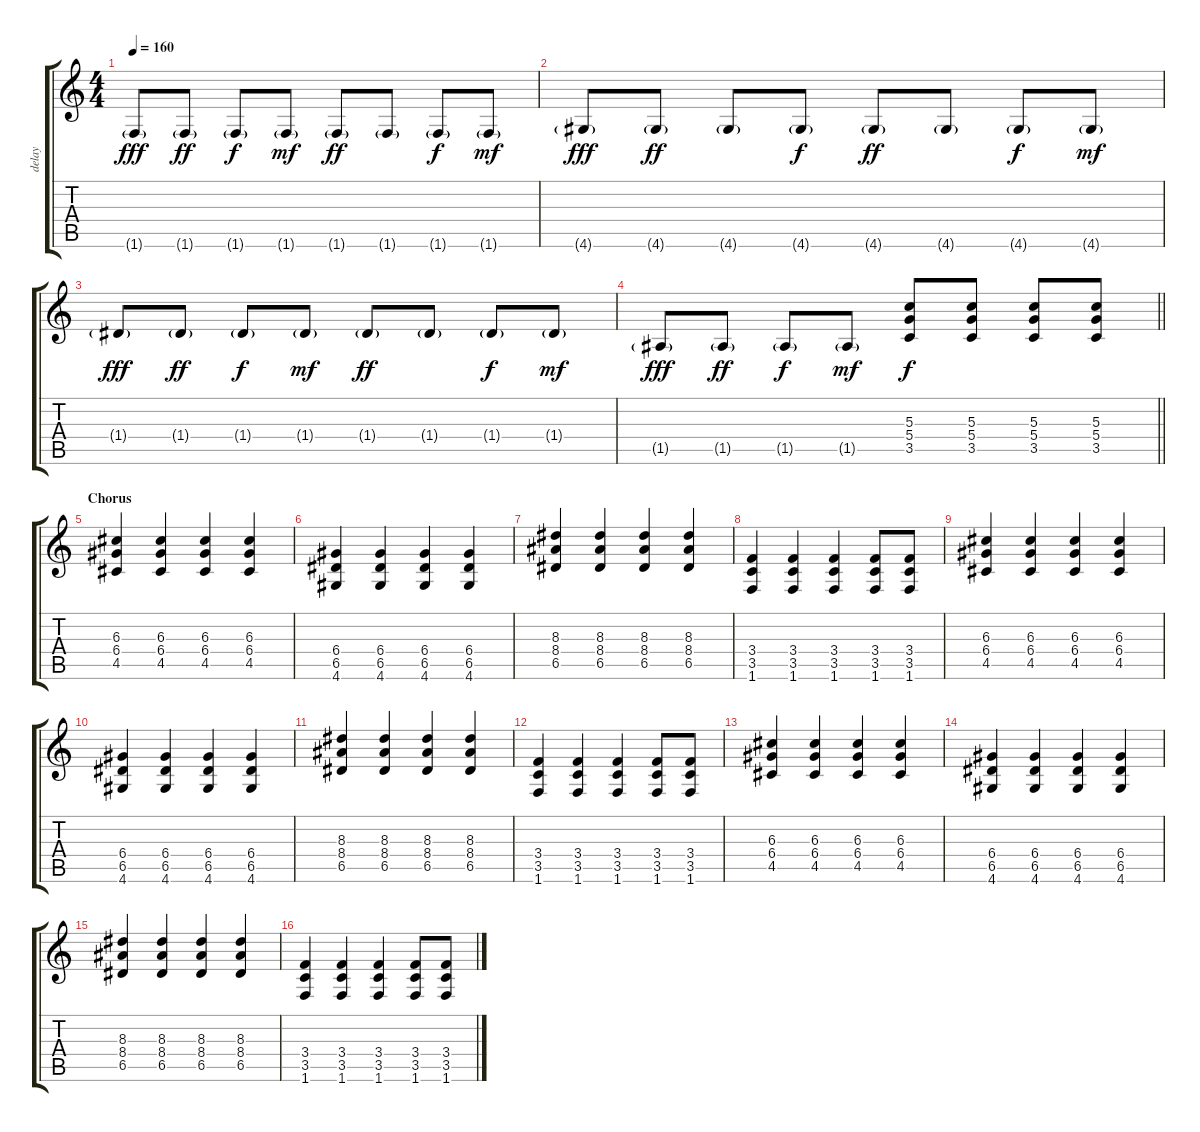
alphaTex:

\track ("delay" "delay") {instrument distortionguitar}
\staff {score tabs}
\tuning (E4 B3 G3 D3 A2 E2) {hide}
\ts (4 4)
\tempo 160
\clef g2
\ks c
1.6{g}.8{dy fff} 1.6{g}.8{dy ff} 1.6{g}.8{dy f} 1.6{g}.8{dy mf} 1.6{g}.8{dy ff} 1.6{g}.8 1.6{g}.8{dy f} 1.6{g}.8{dy mf} |
4.6{g}.8{dy fff} 4.6{g}.8{dy ff} 4.6{g}.8 4.6{g}.8{dy f} 4.6{g}.8{dy ff} 4.6{g}.8 4.6{g}.8{dy f} 4.6{g}.8{dy mf} |
1.4{g}.8{dy fff} 1.4{g}.8{dy ff} 1.4{g}.8{dy f} 1.4{g}.8{dy mf} 1.4{g}.8{dy ff} 1.4{g}.8 1.4{g}.8{dy f} 1.4{g}.8{dy mf} |
\barLineRight lightlight
1.5{g}.8{dy fff} 1.5{g}.8{dy ff} 1.5{g}.8{dy f} 1.5{g}.8{dy mf} (5.3 5.4 3.5).8{dy f} (5.3 5.4 3.5).8 (5.3 5.4 3.5).8 (5.3 5.4 3.5).8 |
\section ("" "Chorus")
(6.3 6.4 4.5).4 (6.3 6.4 4.5).4 (6.3 6.4 4.5).4 (6.3 6.4 4.5).4 |
(6.4 6.5 4.6).4 (6.4 6.5 4.6).4 (6.4 6.5 4.6).4 (6.4 6.5 4.6).4 |
(8.3 8.4 6.5).4 (8.3 8.4 6.5).4 (8.3 8.4 6.5).4 (8.3 8.4 6.5).4 |
(3.4 3.5 1.6).4 (3.4 3.5 1.6).4 (3.4 3.5 1.6).4 (3.4 3.5 1.6).8 (3.4 3.5 1.6).8 |
(6.3 6.4 4.5).4 (6.3 6.4 4.5).4 (6.3 6.4 4.5).4 (6.3 6.4 4.5).4 |
(6.4 6.5 4.6).4 (6.4 6.5 4.6).4 (6.4 6.5 4.6).4 (6.4 6.5 4.6).4 |
(8.3 8.4 6.5).4 (8.3 8.4 6.5).4 (8.3 8.4 6.5).4 (8.3 8.4 6.5).4 |
(3.4 3.5 1.6).4 (3.4 3.5 1.6).4 (3.4 3.5 1.6).4 (3.4 3.5 1.6).8 (3.4 3.5 1.6).8 |
(6.3 6.4 4.5).4 (6.3 6.4 4.5).4 (6.3 6.4 4.5).4 (6.3 6.4 4.5).4 |
(6.4 6.5 4.6).4 (6.4 6.5 4.6).4 (6.4 6.5 4.6).4 (6.4 6.5 4.6).4 |
(8.3 8.4 6.5).4 (8.3 8.4 6.5).4 (8.3 8.4 6.5).4 (8.3 8.4 6.5).4 |
(3.4 3.5 1.6).4 (3.4 3.5 1.6).4 (3.4 3.5 1.6).4 (3.4 3.5 1.6).8 (3.4 3.5 1.6).8
